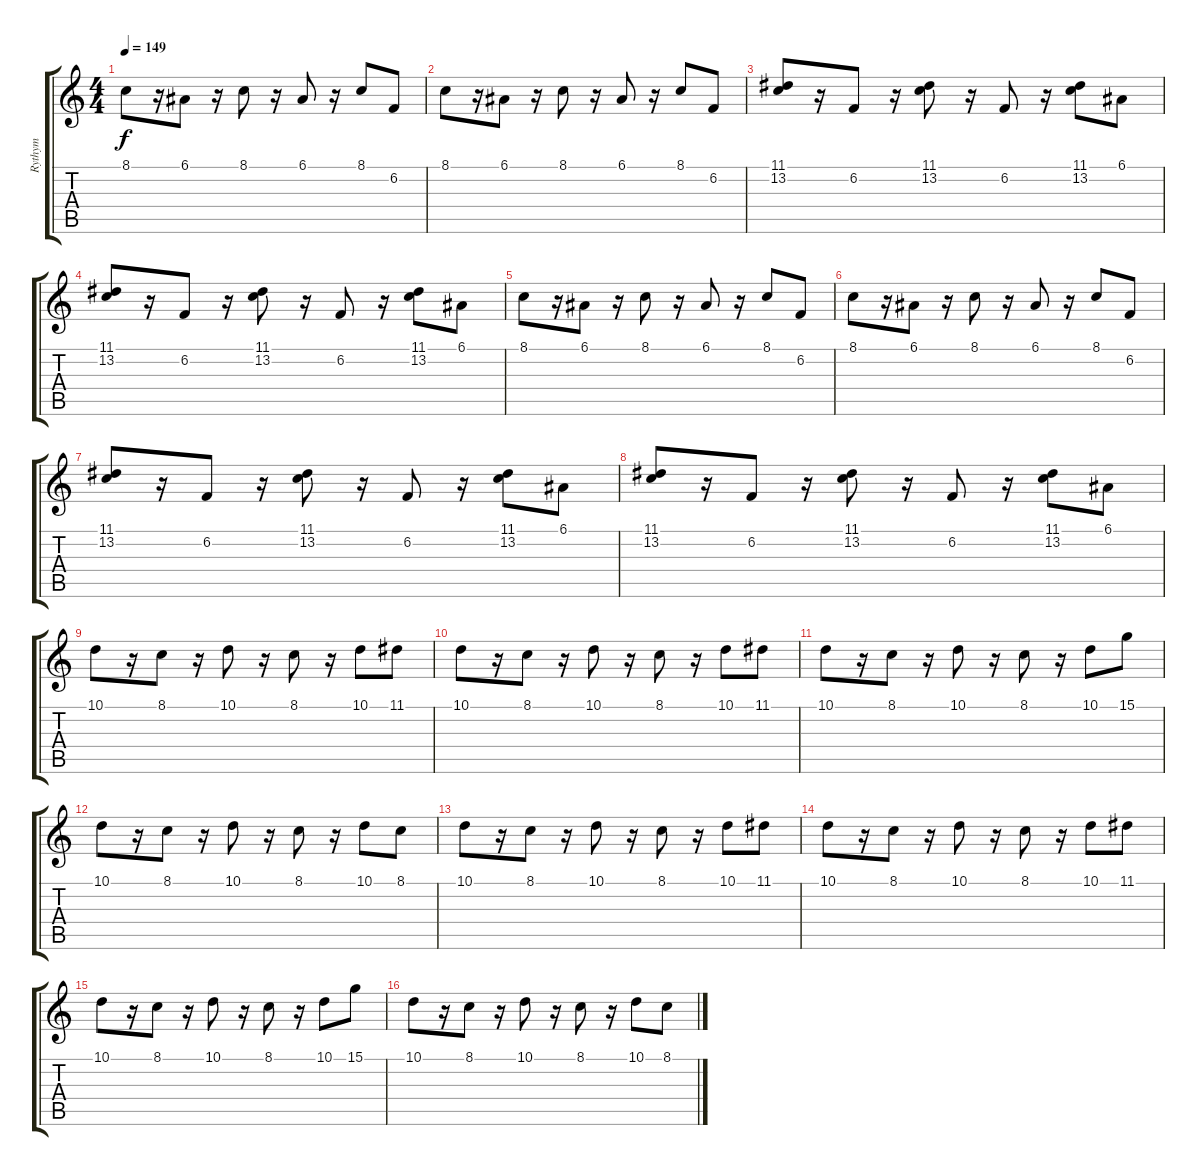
\track ("Rythym" "Rythym") {instrument pad3polysynth}
\staff {score tabs}
\tuning (E4 B3 G3 D3 A2 E2) {hide}
\ts (4 4)
\tempo 149
\clef g2
\ks c
8.1.8{dy f} r.16 6.1.8 r.16 8.1.8 r.16 6.1.8 r.16 8.1.8 6.2.8 |
8.1.8 r.16 6.1.8 r.16 8.1.8 r.16 6.1.8 r.16 8.1.8 6.2.8 |
(11.1 13.2).8 r.16 6.2.8 r.16 (11.1 13.2).8 r.16 6.2.8 r.16 (11.1 13.2).8 6.1.8 |
(11.1 13.2).8 r.16 6.2.8 r.16 (11.1 13.2).8 r.16 6.2.8 r.16 (11.1 13.2).8 6.1.8 |
8.1.8 r.16 6.1.8 r.16 8.1.8 r.16 6.1.8 r.16 8.1.8 6.2.8 |
8.1.8 r.16 6.1.8 r.16 8.1.8 r.16 6.1.8 r.16 8.1.8 6.2.8 |
(11.1 13.2).8 r.16 6.2.8 r.16 (11.1 13.2).8 r.16 6.2.8 r.16 (11.1 13.2).8 6.1.8 |
(11.1 13.2).8 r.16 6.2.8 r.16 (11.1 13.2).8 r.16 6.2.8 r.16 (11.1 13.2).8 6.1.8 |
10.1.8 r.16 8.1.8 r.16 10.1.8 r.16 8.1.8 r.16 10.1.8 11.1.8 |
10.1.8 r.16 8.1.8 r.16 10.1.8 r.16 8.1.8 r.16 10.1.8 11.1.8 |
10.1.8 r.16 8.1.8 r.16 10.1.8 r.16 8.1.8 r.16 10.1.8 15.1.8 |
10.1.8 r.16 8.1.8 r.16 10.1.8 r.16 8.1.8 r.16 10.1.8 8.1.8 |
10.1.8 r.16 8.1.8 r.16 10.1.8 r.16 8.1.8 r.16 10.1.8 11.1.8 |
10.1.8 r.16 8.1.8 r.16 10.1.8 r.16 8.1.8 r.16 10.1.8 11.1.8 |
10.1.8 r.16 8.1.8 r.16 10.1.8 r.16 8.1.8 r.16 10.1.8 15.1.8 |
10.1.8 r.16 8.1.8 r.16 10.1.8 r.16 8.1.8 r.16 10.1.8 8.1.8
